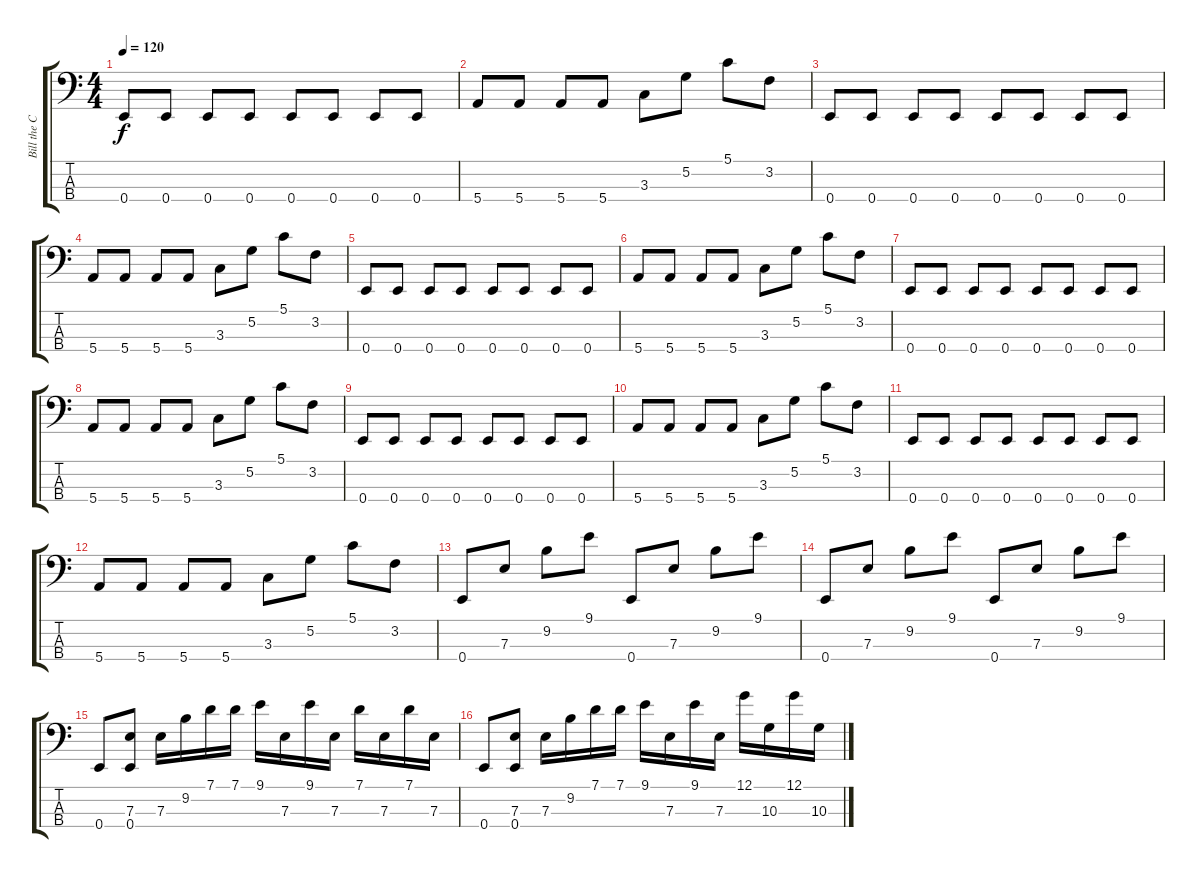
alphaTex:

\track ("Bill the CM" "Bill the C") {instrument electricbassfinger}
\staff {score tabs}
\tuning (G2 D2 A1 E1) {hide}
\ts (4 4)
\tempo 120
\clef f4
\ks c
0.4.8{dy f} 0.4.8 0.4.8 0.4.8 0.4.8 0.4.8 0.4.8 0.4.8 |
5.4.8 5.4.8 5.4.8 5.4.8 3.3.8 5.2.8 5.1.8 3.2.8 |
0.4.8 0.4.8 0.4.8 0.4.8 0.4.8 0.4.8 0.4.8 0.4.8 |
5.4.8 5.4.8 5.4.8 5.4.8 3.3.8 5.2.8 5.1.8 3.2.8 |
0.4.8 0.4.8 0.4.8 0.4.8 0.4.8 0.4.8 0.4.8 0.4.8 |
5.4.8 5.4.8 5.4.8 5.4.8 3.3.8 5.2.8 5.1.8 3.2.8 |
0.4.8 0.4.8 0.4.8 0.4.8 0.4.8 0.4.8 0.4.8 0.4.8 |
5.4.8 5.4.8 5.4.8 5.4.8 3.3.8 5.2.8 5.1.8 3.2.8 |
0.4.8 0.4.8 0.4.8 0.4.8 0.4.8 0.4.8 0.4.8 0.4.8 |
5.4.8 5.4.8 5.4.8 5.4.8 3.3.8 5.2.8 5.1.8 3.2.8 |
0.4.8 0.4.8 0.4.8 0.4.8 0.4.8 0.4.8 0.4.8 0.4.8 |
5.4.8 5.4.8 5.4.8 5.4.8 3.3.8 5.2.8 5.1.8 3.2.8 |
0.4.8 7.3.8 9.2.8 9.1.8 0.4.8 7.3.8 9.2.8 9.1.8 |
0.4.8 7.3.8 9.2.8 9.1.8 0.4.8 7.3.8 9.2.8 9.1.8 |
0.4.8 (7.3 0.4).8 7.3.16 9.2.16 7.1.16 7.1.16 9.1.16 7.3.16 9.1.16 7.3.16 7.1.16 7.3.16 7.1.16 7.3.16 |
0.4.8 (7.3 0.4).8 7.3.16 9.2.16 7.1.16 7.1.16 9.1.16 7.3.16 9.1.16 7.3.16 12.1.16 10.3.16 12.1.16 10.3.16
